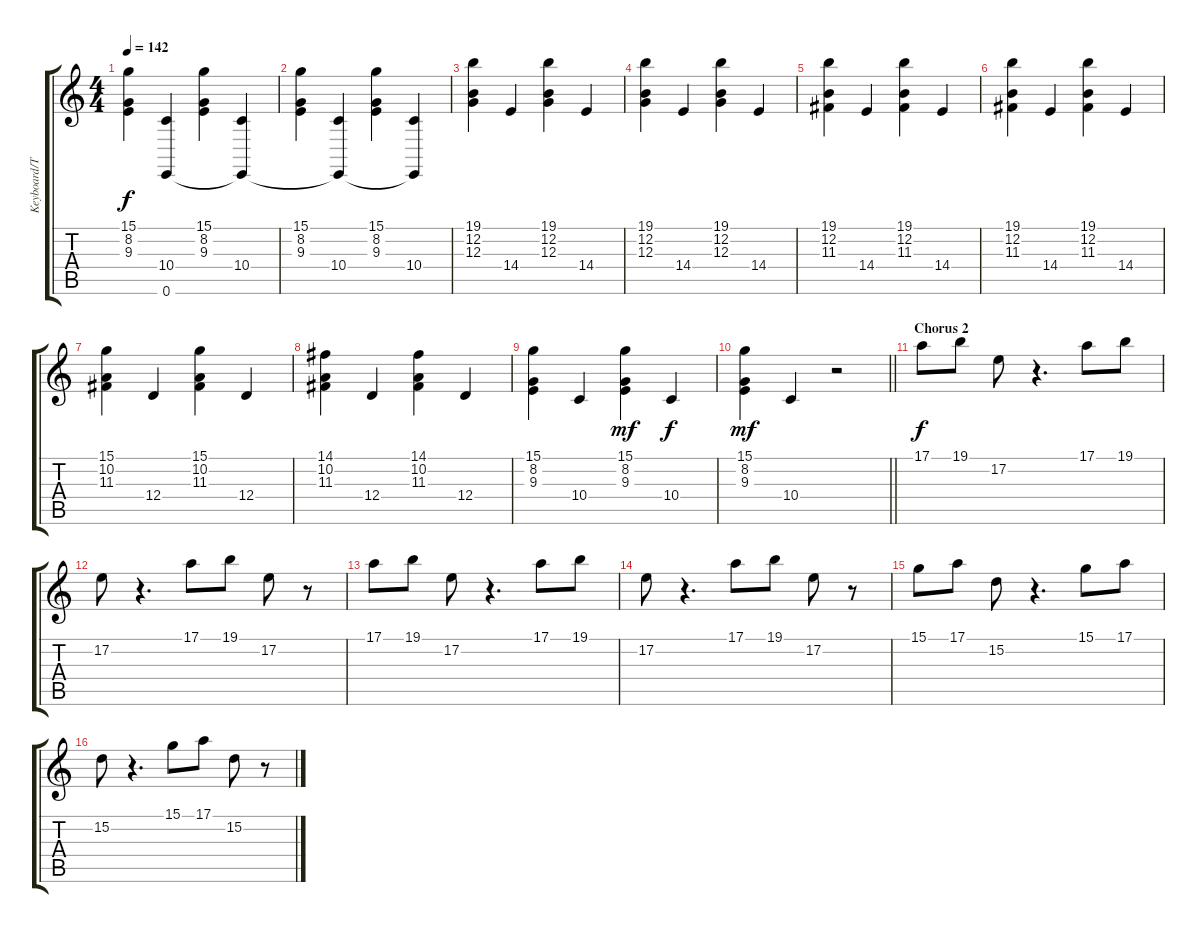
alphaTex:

\track ("Keyboard/Trumpet" "Keyboard/T") {instrument musicbox}
\staff {score tabs}
\tuning (E4 B3 G3 D3 A2 E2) {hide}
\ts (4 4)
\tempo 142
\clef g2
\ks c
(15.1 8.2 9.3).4{dy f} (10.4 0.6).4 (15.1 8.2 9.3).4 (10.4 0.6{t}).4 |
(15.1 8.2 9.3).4 (10.4 0.6{t}).4 (15.1 8.2 9.3).4 (10.4 0.6{t}).4 |
(19.1 12.2 12.3).4 14.4.4 (19.1 12.2 12.3).4 14.4.4 |
(19.1 12.2 12.3).4 14.4.4 (19.1 12.2 12.3).4 14.4.4 |
(19.1 12.2 11.3).4 14.4.4 (19.1 12.2 11.3).4 14.4.4 |
(19.1 12.2 11.3).4 14.4.4 (19.1 12.2 11.3).4 14.4.4 |
(15.1 10.2 11.3).4 12.4.4 (15.1 10.2 11.3).4 12.4.4 |
(14.1 10.2 11.3).4 12.4.4 (14.1 10.2 11.3).4 12.4.4 |
(15.1 8.2 9.3).4 10.4.4 (15.1 8.2 9.3).4{dy mf} 10.4.4{dy f} |
\barLineRight lightlight
(15.1 8.2 9.3).4{dy mf} 10.4.4 r.2 |
\section ("" "Chorus 2")
17.1.8{dy f} 19.1.8 17.2.8 r.4{d} 17.1.8 19.1.8 |
17.2.8 r.4{d} 17.1.8 19.1.8 17.2.8 r.8 |
17.1.8 19.1.8 17.2.8 r.4{d} 17.1.8 19.1.8 |
17.2.8 r.4{d} 17.1.8 19.1.8 17.2.8 r.8 |
15.1.8 17.1.8 15.2.8 r.4{d} 15.1.8 17.1.8 |
15.2.8 r.4{d} 15.1.8 17.1.8 15.2.8 r.8
